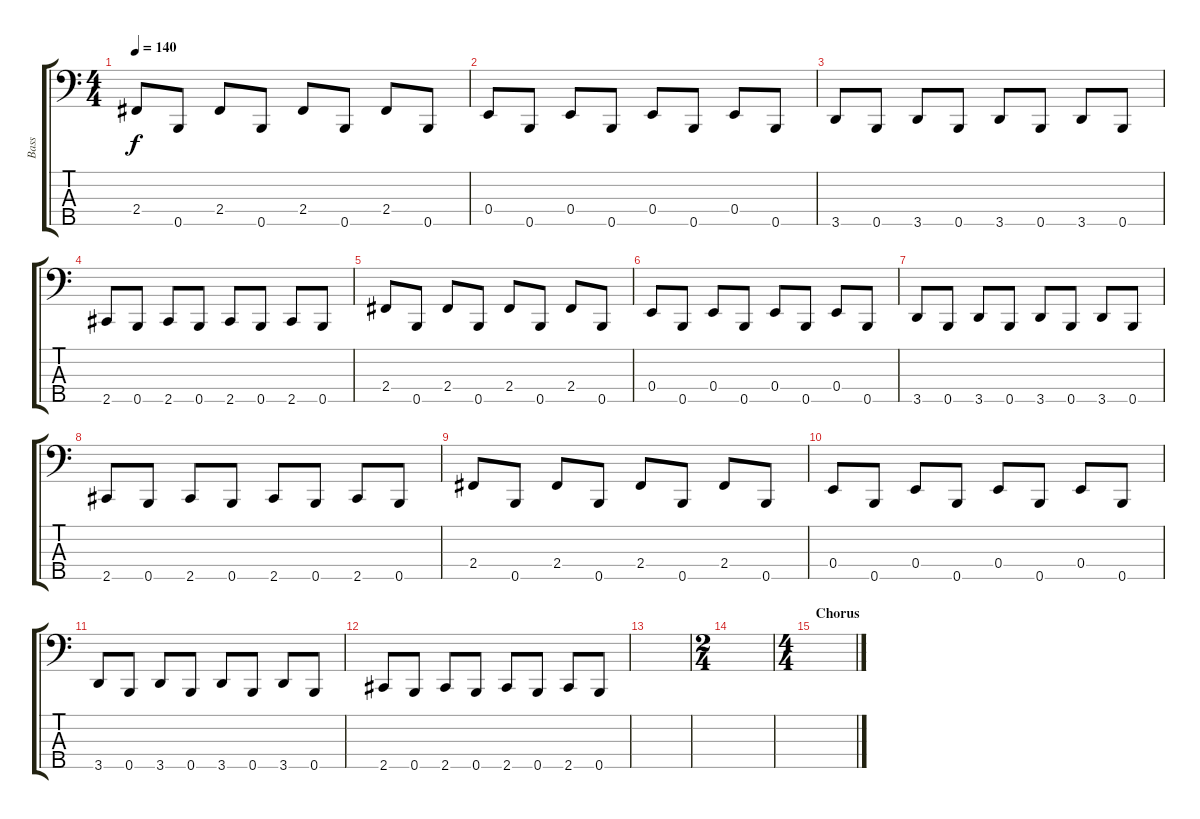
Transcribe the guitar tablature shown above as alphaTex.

\track ("Bass" "Bass") {instrument electricbassfinger}
\staff {score tabs}
\tuning (G2 D2 A1 E1 B0) {hide}
\ts (4 4)
\tempo 140
\clef f4
\ks c
2.4.8{dy f} 0.5.8 2.4.8 0.5.8 2.4.8 0.5.8 2.4.8 0.5.8 |
0.4.8 0.5.8 0.4.8 0.5.8 0.4.8 0.5.8 0.4.8 0.5.8 |
3.5.8 0.5.8 3.5.8 0.5.8 3.5.8 0.5.8 3.5.8 0.5.8 |
2.5.8 0.5.8 2.5.8 0.5.8 2.5.8 0.5.8 2.5.8 0.5.8 |
2.4.8 0.5.8 2.4.8 0.5.8 2.4.8 0.5.8 2.4.8 0.5.8 |
0.4.8 0.5.8 0.4.8 0.5.8 0.4.8 0.5.8 0.4.8 0.5.8 |
3.5.8 0.5.8 3.5.8 0.5.8 3.5.8 0.5.8 3.5.8 0.5.8 |
2.5.8 0.5.8 2.5.8 0.5.8 2.5.8 0.5.8 2.5.8 0.5.8 |
2.4.8 0.5.8 2.4.8 0.5.8 2.4.8 0.5.8 2.4.8 0.5.8 |
0.4.8 0.5.8 0.4.8 0.5.8 0.4.8 0.5.8 0.4.8 0.5.8 |
3.5.8 0.5.8 3.5.8 0.5.8 3.5.8 0.5.8 3.5.8 0.5.8 |
2.5.8 0.5.8 2.5.8 0.5.8 2.5.8 0.5.8 2.5.8 0.5.8 |
|
\ts (2 4)
|
\ts (4 4)
\section ("" "Chorus")
